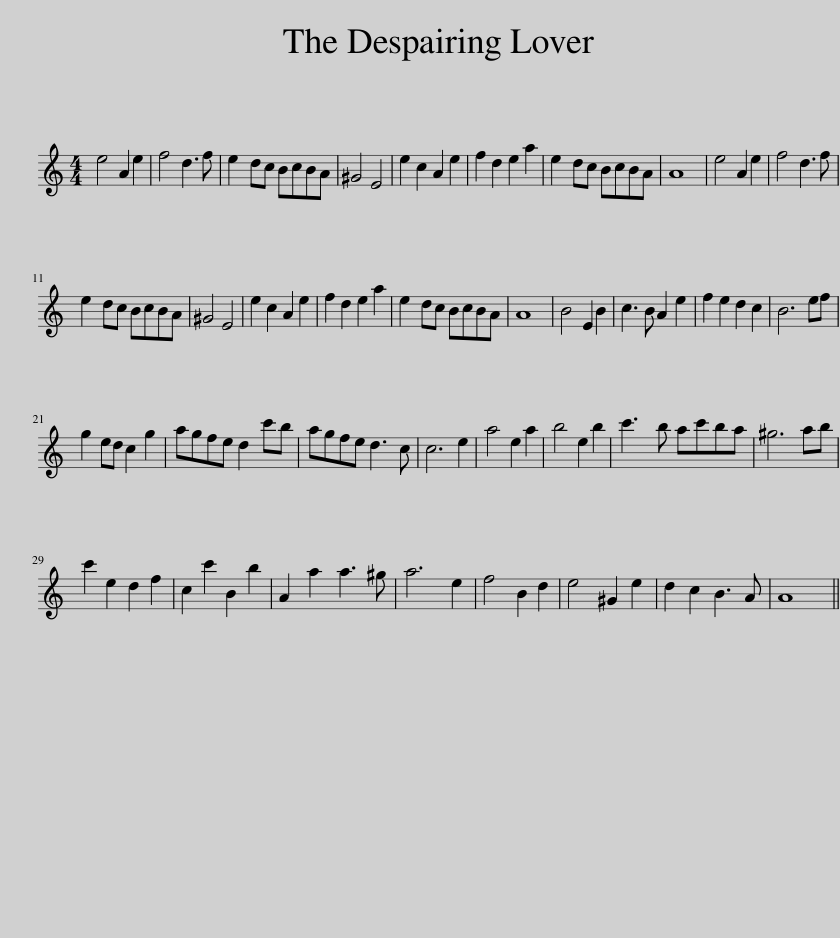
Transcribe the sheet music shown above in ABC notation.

X:1
L:1/8
M:4/4
I:linebreak $
K:C
V:1 treble
V:1
 e4 A2 e2 | f4 d3 f | e2 dc BcBA | ^G4 E4 | e2 c2 A2 e2 | %5
 f2 d2 e2 a2 | e2 dc BcBA | A8 | e4 A2 e2 | f4 d3 f |$ %10
 e2 dc BcBA | ^G4 E4 | e2 c2 A2 e2 | f2 d2 e2 a2 | e2 dc BcBA | %15
 A8 | B4 E2 B2 | c3 B A2 e2 | f2 e2 d2 c2 | B6 ef |$ %20
 g2 ed c2 g2 | agfe d2 c'b | agfe d3 c | c6 e2 | a4 e2 a2 | %25
 b4 e2 b2 | c'3 b ac'ba | ^g6 ab |$ c'2 e2 d2 f2 | c2 c'2 B2 b2 | %30
 A2 a2 a3 ^g | a6 e2 | f4 B2 d2 | e4 ^G2 e2 | d2 c2 B3 A | %35
 A8 || %36
